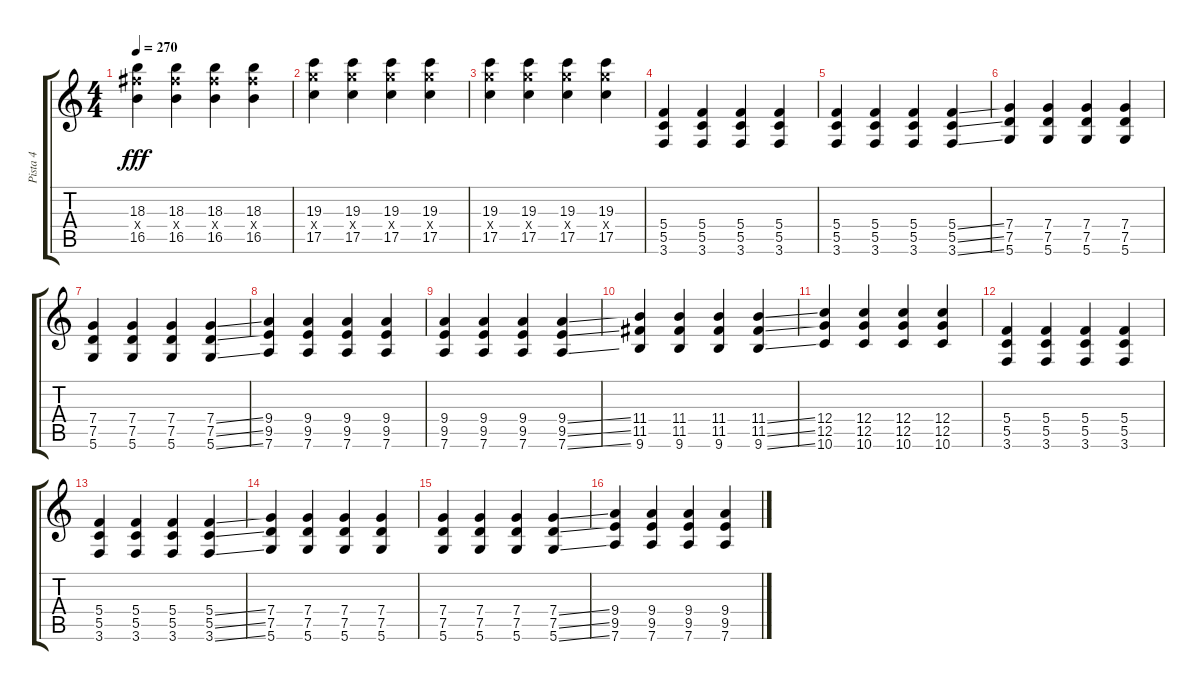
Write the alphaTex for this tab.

\track ("Pista 4" "Pista 4") {instrument distortionguitar}
\staff {score tabs}
\tuning (D4 A3 F3 C3 G2 D2) {hide}
\ts (4 4)
\tempo 270
\clef g2
\ks c
(18.3 18.4{x} 16.5).4{dy fff} (18.3 18.4{x} 16.5).4 (18.3 18.4{x} 16.5).4 (18.3 18.4{x} 16.5).4 |
(19.3 19.4{x} 17.5).4 (19.3 19.4{x} 17.5).4 (19.3 19.4{x} 17.5).4 (19.3 19.4{x} 17.5).4 |
(19.3 19.4{x} 17.5).4 (19.3 19.4{x} 17.5).4 (19.3 19.4{x} 17.5).4 (19.3 19.4{x} 17.5).4 |
(5.4 5.5 3.6).4 (5.4 5.5 3.6).4 (5.4 5.5 3.6).4 (5.4 5.5 3.6).4 |
(5.4 5.5 3.6).4 (5.4 5.5 3.6).4 (5.4 5.5 3.6).4 (5.4{ss} 5.5{ss} 3.6{ss}).4 |
(7.4 7.5 5.6).4 (7.4 7.5 5.6).4 (7.4 7.5 5.6).4 (7.4 7.5 5.6).4 |
(7.4 7.5 5.6).4 (7.4 7.5 5.6).4 (7.4 7.5 5.6).4 (7.4{ss} 7.5{ss} 5.6{ss}).4 |
(9.4 9.5 7.6).4 (9.4 9.5 7.6).4 (9.4 9.5 7.6).4 (9.4 9.5 7.6).4 |
(9.4 9.5 7.6).4 (9.4 9.5 7.6).4 (9.4 9.5 7.6).4 (9.4{ss} 9.5{ss} 7.6{ss}).4 |
(11.4 11.5 9.6).4 (11.4 11.5 9.6).4 (11.4 11.5 9.6).4 (11.4{ss} 11.5{ss} 9.6{ss}).4 |
(12.4 12.5 10.6).4 (12.4 12.5 10.6).4 (12.4 12.5 10.6).4 (12.4 12.5 10.6).4 |
(5.4 5.5 3.6).4 (5.4 5.5 3.6).4 (5.4 5.5 3.6).4 (5.4 5.5 3.6).4 |
(5.4 5.5 3.6).4 (5.4 5.5 3.6).4 (5.4 5.5 3.6).4 (5.4{ss} 5.5{ss} 3.6{ss}).4 |
(7.4 7.5 5.6).4 (7.4 7.5 5.6).4 (7.4 7.5 5.6).4 (7.4 7.5 5.6).4 |
(7.4 7.5 5.6).4 (7.4 7.5 5.6).4 (7.4 7.5 5.6).4 (7.4{ss} 7.5{ss} 5.6{ss}).4 |
(9.4 9.5 7.6).4 (9.4 9.5 7.6).4 (9.4 9.5 7.6).4 (9.4 9.5 7.6).4
